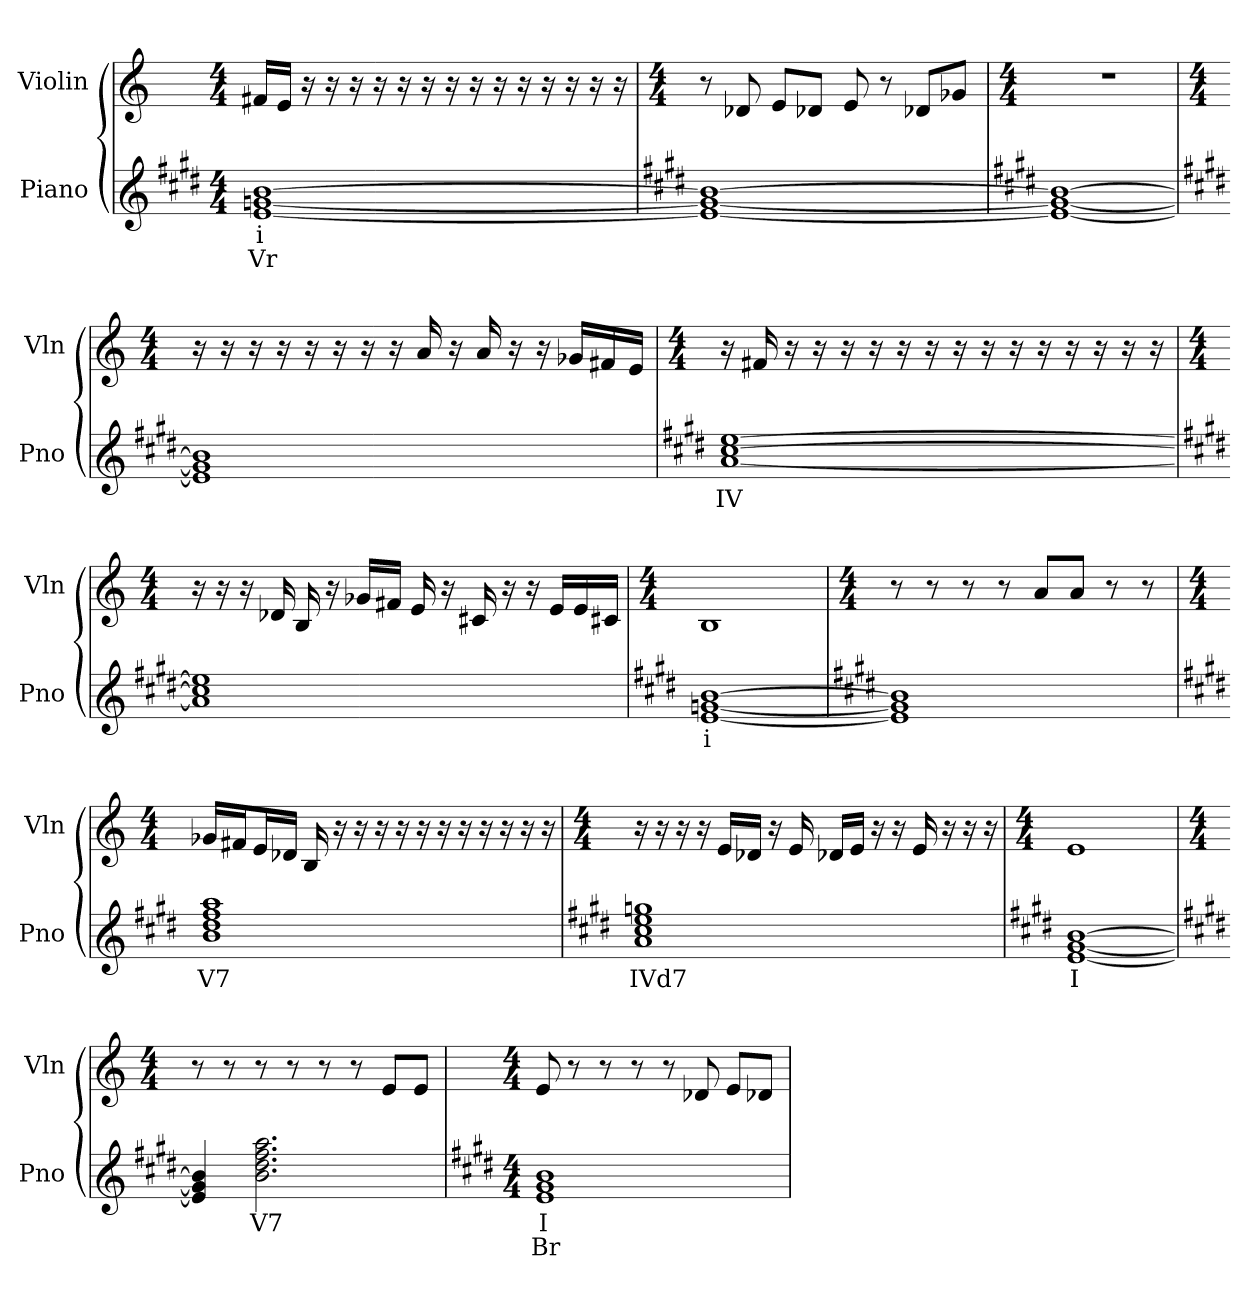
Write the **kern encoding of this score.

**kern	**text	**text	**kern
*part2	*part2	*part2	*part1
*staff2	*staff2	*staff2	*staff1
*I"Piano	*	*	*I"Violin
*I'Pno	*	*	*I'Vln
*k[f#c#g#d#]	*	*	*
*E:	*	*	*
*M4/4	*	*	*M4/4
=	=	=	=
[1e [1gn [1b	i	Vr	16f#XLL
.	.	.	16eJJ
.	.	.	16r
.	.	.	16r
.	.	.	16r
.	.	.	16r
.	.	.	16r
.	.	.	16r
.	.	.	16r
.	.	.	16r
.	.	.	16r
.	.	.	16r
.	.	.	16r
.	.	.	16r
.	.	.	16r
.	.	.	16r
=	=	=	=
*k[f#c#g#d#]	*	*	*
*E:	*	*	*
*	*	*	*M4/4
1e_ 1gn_ 1b_	.	.	8r
.	.	.	8d-X
.	.	.	8eL
.	.	.	8d-XJ
.	.	.	8e
.	.	.	8r
.	.	.	8d-XL
.	.	.	8g-XJ
=	=	=	=
*k[f#c#g#d#]	*	*	*
*E:	*	*	*
*	*	*	*M4/4
1e_ 1gn_ 1b_	.	.	1r
=	=	=	=
*k[f#c#g#d#]	*	*	*
*E:	*	*	*
*	*	*	*M4/4
1e] 1gn] 1b]	.	.	16r
.	.	.	16r
.	.	.	16r
.	.	.	16r
.	.	.	16r
.	.	.	16r
.	.	.	16r
.	.	.	16r
.	.	.	16a
.	.	.	16r
.	.	.	16a
.	.	.	16r
.	.	.	16r
.	.	.	16g-XLL
.	.	.	16f#X
.	.	.	16eJJ
=	=	=	=
*k[f#c#g#d#]	*	*	*
*E:	*	*	*
*	*	*	*M4/4
[1a [1cc# [1ee	IV	.	16r
.	.	.	16f#X
.	.	.	16r
.	.	.	16r
.	.	.	16r
.	.	.	16r
.	.	.	16r
.	.	.	16r
.	.	.	16r
.	.	.	16r
.	.	.	16r
.	.	.	16r
.	.	.	16r
.	.	.	16r
.	.	.	16r
.	.	.	16r
=	=	=	=
*k[f#c#g#d#]	*	*	*
*E:	*	*	*
*	*	*	*M4/4
1a] 1cc#] 1ee]	.	.	16r
.	.	.	16r
.	.	.	16r
.	.	.	16d-X
.	.	.	16B
.	.	.	16r
.	.	.	16g-XLL
.	.	.	16f#XJJ
.	.	.	16e
.	.	.	16r
.	.	.	16c#X
.	.	.	16r
.	.	.	16r
.	.	.	16eLL
.	.	.	16e
.	.	.	16c#XJJ
=	=	=	=
*k[f#c#g#d#]	*	*	*
*E:	*	*	*
*	*	*	*M4/4
[1e [1gn [1b	i	.	1B
=	=	=	=
*k[f#c#g#d#]	*	*	*
*E:	*	*	*
*	*	*	*M4/4
1e] 1gn] 1b]	.	.	8r
.	.	.	8r
.	.	.	8r
.	.	.	8r
.	.	.	8aL
.	.	.	8aJ
.	.	.	8r
.	.	.	8r
=	=	=	=
*k[f#c#g#d#]	*	*	*
*E:	*	*	*
*	*	*	*M4/4
1b 1dd# 1ff# 1aa	V7	.	16g-XLL
.	.	.	16f#XJ
.	.	.	16eL
.	.	.	16d-XJJ
.	.	.	16B
.	.	.	16r
.	.	.	16r
.	.	.	16r
.	.	.	16r
.	.	.	16r
.	.	.	16r
.	.	.	16r
.	.	.	16r
.	.	.	16r
.	.	.	16r
.	.	.	16r
=	=	=	=
*k[f#c#g#d#]	*	*	*
*E:	*	*	*
*	*	*	*M4/4
1a 1cc# 1ee 1ggn	IVd7	.	16r
.	.	.	16r
.	.	.	16r
.	.	.	16r
.	.	.	16eLL
.	.	.	16d-XJJ
.	.	.	16r
.	.	.	16e
.	.	.	16d-XLL
.	.	.	16eJJ
.	.	.	16r
.	.	.	16r
.	.	.	16e
.	.	.	16r
.	.	.	16r
.	.	.	16r
=	=	=	=
*k[f#c#g#d#]	*	*	*
*E:	*	*	*
*	*	*	*M4/4
[1e [1g# [1b	I	.	1e
=	=	=	=
*k[f#c#g#d#]	*	*	*
*E:	*	*	*
*	*	*	*M4/4
4e] 4g#] 4b]	.	.	8r
.	.	.	8r
2.b 2.dd# 2.ff# 2.aa	V7	.	8r
.	.	.	8r
.	.	.	8r
.	.	.	8r
.	.	.	8eL
.	.	.	8eJ
=	=	=	=
*k[f#c#g#d#]	*	*	*
*E:	*	*	*
*M4/4	*	*	*M4/4
1e 1g# 1b	I	Br	8e
.	.	.	8r
.	.	.	8r
.	.	.	8r
.	.	.	8r
.	.	.	8d-X
.	.	.	8eL
.	.	.	8d-XJ
=	=	=	=
*-	*-	*-	*-
